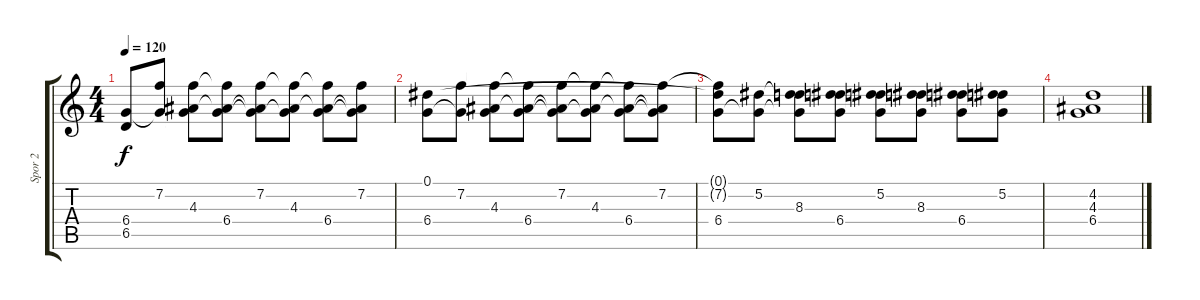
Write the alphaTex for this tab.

\track ("Spor 2" "Spor 2") {instrument acousticguitarsteel}
\staff {score tabs}
\tuning (Eb4 Bb3 Gb3 Db3 Ab2 Eb2) {hide}
\ts (4 4)
\tempo 120
\clef g2
\ks c
(6.4 6.5{t}).8{dy f} (7.2 6.4{t}).8 (7.2{t} 4.3 6.4{t}).8 (7.2{t} 4.3{t} 6.4).8 (7.2 4.3{t} 6.4{t}).8 (7.2{t} 4.3 6.4{t}).8 (7.2{t} 4.3{t} 6.4).8 (7.2 4.3{t} 6.4{t}).8 |
(0.1 6.4).8 (7.2 6.4{t}).8 (7.2{t} 4.3 6.4{t}).8 (7.2{t} 4.3{t} 6.4).8 (7.2 4.3{t} 6.4{t}).8 (7.2{t} 4.3 6.4{t}).8 (7.2{t} 4.3{t} 6.4).8 (7.2 4.3{t} 6.4{t}).8 |
(0.1{t} 7.2{t} 6.4).8 (5.2 6.4{t}).8 (5.2{t} 8.3 6.4{t}).8 (5.2{t} 8.3{t} 6.4).8 (5.2 8.3{t} 6.4{t}).8 (5.2{t} 8.3 6.4{t}).8 (5.2{t} 8.3{t} 6.4).8 (5.2 8.3{t} 6.4{t}).8 |
(4.2 4.3 6.4).1
